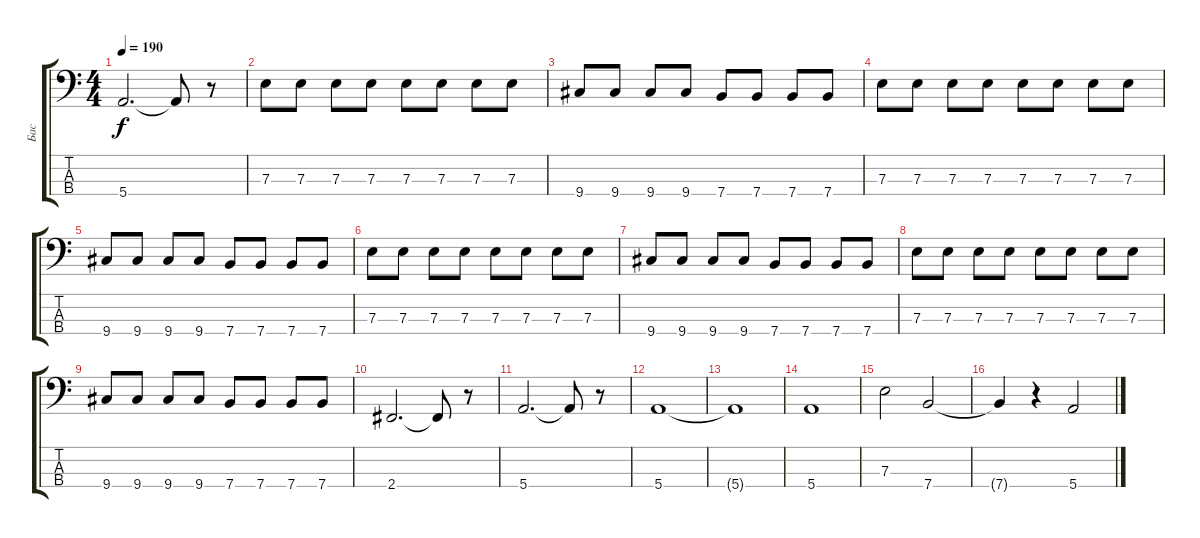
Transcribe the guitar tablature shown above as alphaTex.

\track ("Бас" "Бас") {instrument electricbassfinger}
\staff {score tabs}
\tuning (G2 D2 A1 E1) {hide}
\ts (4 4)
\tempo 190
\clef f4
\ks c
5.4.2{d dy f} 5.4{t}.8 r.8 |
7.3.8 7.3.8 7.3.8 7.3.8 7.3.8 7.3.8 7.3.8 7.3.8 |
9.4.8 9.4.8 9.4.8 9.4.8 7.4.8 7.4.8 7.4.8 7.4.8 |
7.3.8 7.3.8 7.3.8 7.3.8 7.3.8 7.3.8 7.3.8 7.3.8 |
9.4.8 9.4.8 9.4.8 9.4.8 7.4.8 7.4.8 7.4.8 7.4.8 |
7.3.8 7.3.8 7.3.8 7.3.8 7.3.8 7.3.8 7.3.8 7.3.8 |
9.4.8 9.4.8 9.4.8 9.4.8 7.4.8 7.4.8 7.4.8 7.4.8 |
7.3.8 7.3.8 7.3.8 7.3.8 7.3.8 7.3.8 7.3.8 7.3.8 |
9.4.8 9.4.8 9.4.8 9.4.8 7.4.8 7.4.8 7.4.8 7.4.8 |
2.4.2{d} 2.4{t}.8 r.8 |
5.4.2{d} 5.4{t}.8 r.8 |
5.4.1 |
5.4{t}.1 |
5.4.1 |
7.3.2 7.4.2 |
7.4{t}.4 r.4 5.4.2
